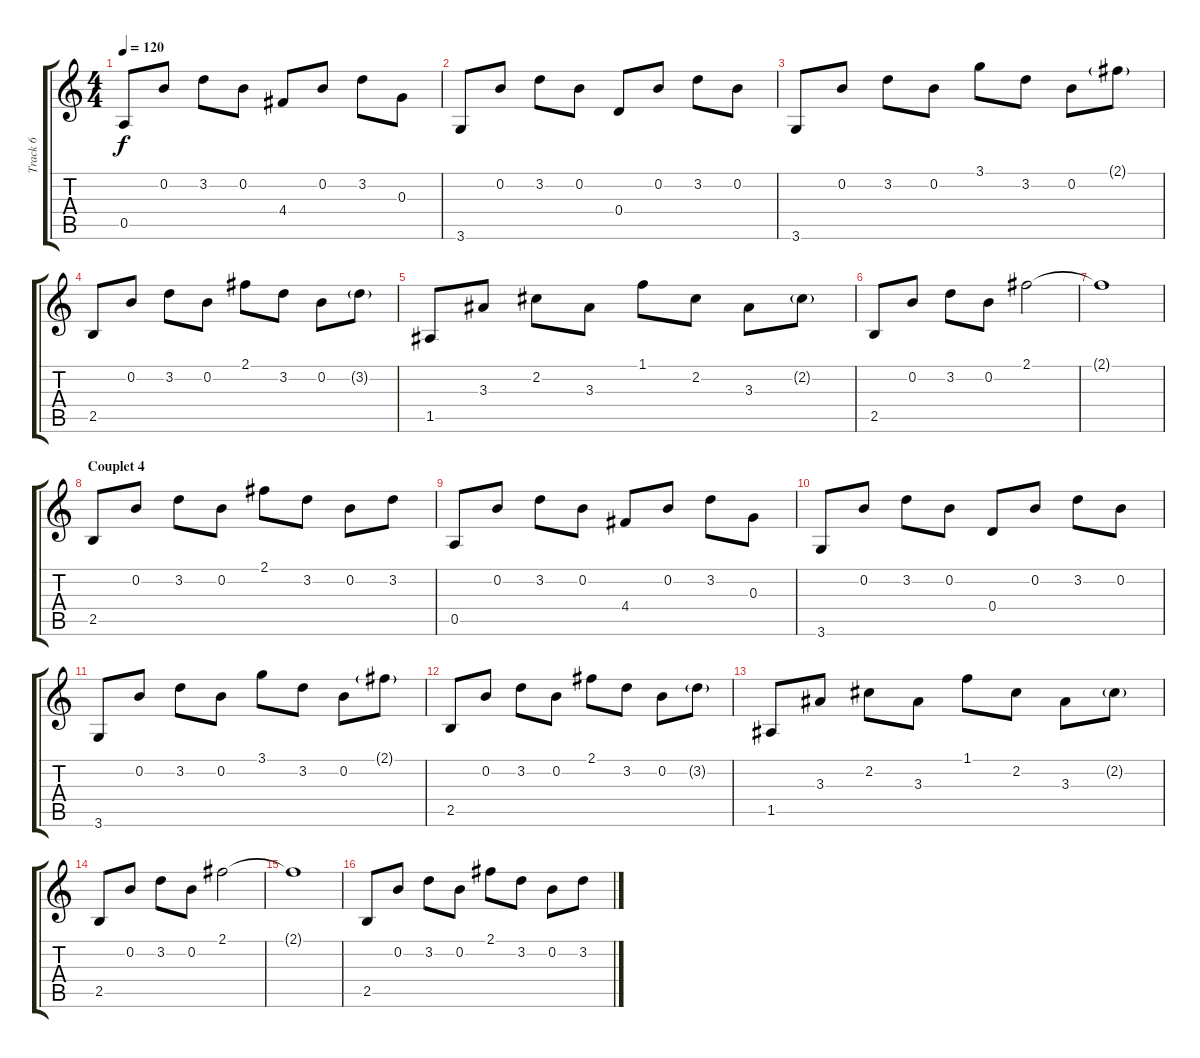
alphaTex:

\track ("Track 6" "Track 6") {instrument acousticguitarsteel}
\staff {score tabs}
\tuning (E4 B3 G3 D3 A2 E2) {hide}
\ts (4 4)
\tempo 120
\clef g2
\ks c
0.5.8{dy f} 0.2.8 3.2.8 0.2.8 4.4.8 0.2.8 3.2.8 0.3.8 |
3.6.8 0.2.8 3.2.8 0.2.8 0.4.8 0.2.8 3.2.8 0.2.8 |
3.6.8 0.2.8 3.2.8 0.2.8 3.1.8 3.2.8 0.2.8 2.1{g}.8 |
2.5.8 0.2.8 3.2.8 0.2.8 2.1.8 3.2.8 0.2.8 3.2{g}.8 |
1.5.8 3.3.8 2.2.8 3.3.8 1.1.8 2.2.8 3.3.8 2.2{g}.8 |
2.5.8 0.2.8 3.2.8 0.2.8 2.1.2 |
2.1{t}.1 |
\section ("" "Couplet 4")
2.5.8 0.2.8 3.2.8 0.2.8 2.1.8 3.2.8 0.2.8 3.2.8 |
0.5.8 0.2.8 3.2.8 0.2.8 4.4.8 0.2.8 3.2.8 0.3.8 |
3.6.8 0.2.8 3.2.8 0.2.8 0.4.8 0.2.8 3.2.8 0.2.8 |
3.6.8 0.2.8 3.2.8 0.2.8 3.1.8 3.2.8 0.2.8 2.1{g}.8 |
2.5.8 0.2.8 3.2.8 0.2.8 2.1.8 3.2.8 0.2.8 3.2{g}.8 |
1.5.8 3.3.8 2.2.8 3.3.8 1.1.8 2.2.8 3.3.8 2.2{g}.8 |
2.5.8 0.2.8 3.2.8 0.2.8 2.1.2 |
2.1{t}.1 |
2.5.8 0.2.8 3.2.8 0.2.8 2.1.8 3.2.8 0.2.8 3.2.8
